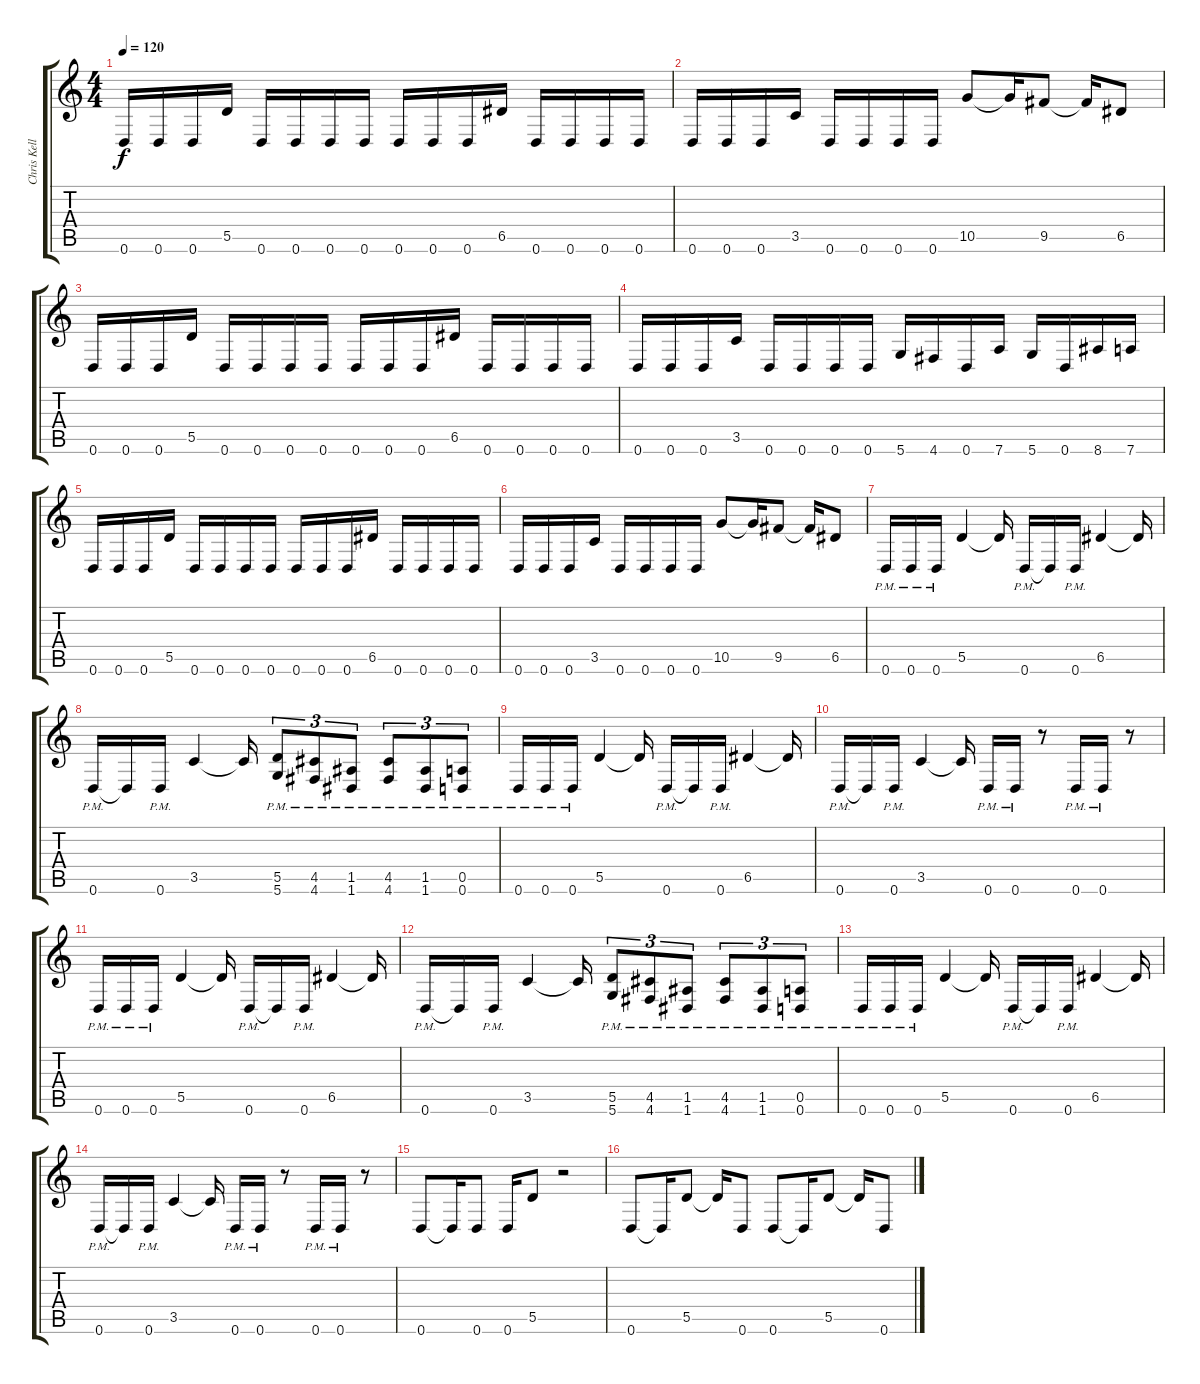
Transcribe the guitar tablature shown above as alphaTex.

\track ("Chris Kells" "Chris Kell") {instrument electricbasspick}
\staff {score tabs}
\tuning (E4 B3 G3 D3 A2 D2) {hide}
\ts (4 4)
\tempo 120
\clef g2
\ks c
0.6.16{dy f} 0.6.16 0.6.16 5.5.16 0.6.16 0.6.16 0.6.16 0.6.16 0.6.16 0.6.16 0.6.16 6.5.16 0.6.16 0.6.16 0.6.16 0.6.16 |
0.6.16 0.6.16 0.6.16 3.5.16 0.6.16 0.6.16 0.6.16 0.6.16 10.5.8 10.5{t}.16 9.5.8 9.5{t}.16 6.5.8 |
0.6.16 0.6.16 0.6.16 5.5.16 0.6.16 0.6.16 0.6.16 0.6.16 0.6.16 0.6.16 0.6.16 6.5.16 0.6.16 0.6.16 0.6.16 0.6.16 |
0.6.16 0.6.16 0.6.16 3.5.16 0.6.16 0.6.16 0.6.16 0.6.16 5.6.16 4.6.16 0.6.16 7.6.16 5.6.16 0.6.16 8.6.16 7.6.16 |
0.6.16 0.6.16 0.6.16 5.5.16 0.6.16 0.6.16 0.6.16 0.6.16 0.6.16 0.6.16 0.6.16 6.5.16 0.6.16 0.6.16 0.6.16 0.6.16 |
0.6.16 0.6.16 0.6.16 3.5.16 0.6.16 0.6.16 0.6.16 0.6.16 10.5.8 10.5{t}.16 9.5.8 9.5{t}.16 6.5.8 |
0.6{pm}.16 0.6{pm}.16 0.6{pm}.16 5.5.4 5.5{t}.16 0.6{pm}.16 0.6{t}.16 0.6{pm}.16 6.5.4 6.5{t}.16 |
0.6{pm}.16 0.6{t}.16 0.6{pm}.16 3.5.4 3.5{t}.16 (5.5{pm} 5.6{pm}).8{tu (3 2)} (4.5{pm} 4.6{pm}).8{tu (3 2)} (1.5{pm} 1.6{pm}).8{tu (3 2)} (4.5{pm} 4.6{pm}).8{tu (3 2)} (1.5{pm} 1.6{pm}).8{tu (3 2)} (0.5{pm} 0.6{pm}).8{tu (3 2)} |
0.6{pm}.16 0.6{pm}.16 0.6{pm}.16 5.5.4 5.5{t}.16 0.6{pm}.16 0.6{t}.16 0.6{pm}.16 6.5.4 6.5{t}.16 |
0.6{pm}.16 0.6{t}.16 0.6{pm}.16 3.5.4 3.5{t}.16 0.6{pm}.16 0.6{pm}.16 r.8 0.6{pm}.16 0.6{pm}.16 r.8 |
0.6{pm}.16 0.6{pm}.16 0.6{pm}.16 5.5.4 5.5{t}.16 0.6{pm}.16 0.6{t}.16 0.6{pm}.16 6.5.4 6.5{t}.16 |
0.6{pm}.16 0.6{t}.16 0.6{pm}.16 3.5.4 3.5{t}.16 (5.5{pm} 5.6{pm}).8{tu (3 2)} (4.5{pm} 4.6{pm}).8{tu (3 2)} (1.5{pm} 1.6{pm}).8{tu (3 2)} (4.5{pm} 4.6{pm}).8{tu (3 2)} (1.5{pm} 1.6{pm}).8{tu (3 2)} (0.5{pm} 0.6{pm}).8{tu (3 2)} |
0.6{pm}.16 0.6{pm}.16 0.6{pm}.16 5.5.4 5.5{t}.16 0.6{pm}.16 0.6{t}.16 0.6{pm}.16 6.5.4 6.5{t}.16 |
0.6{pm}.16 0.6{t}.16 0.6{pm}.16 3.5.4 3.5{t}.16 0.6{pm}.16 0.6{pm}.16 r.8 0.6{pm}.16 0.6{pm}.16 r.8 |
0.6.8 0.6{t}.16 0.6.8 0.6.16 5.5.8 r.2 |
0.6.8 0.6{t}.16 5.5.8 5.5{t}.16 0.6.8 0.6.8 0.6{t}.16 5.5.8 5.5{t}.16 0.6.8
